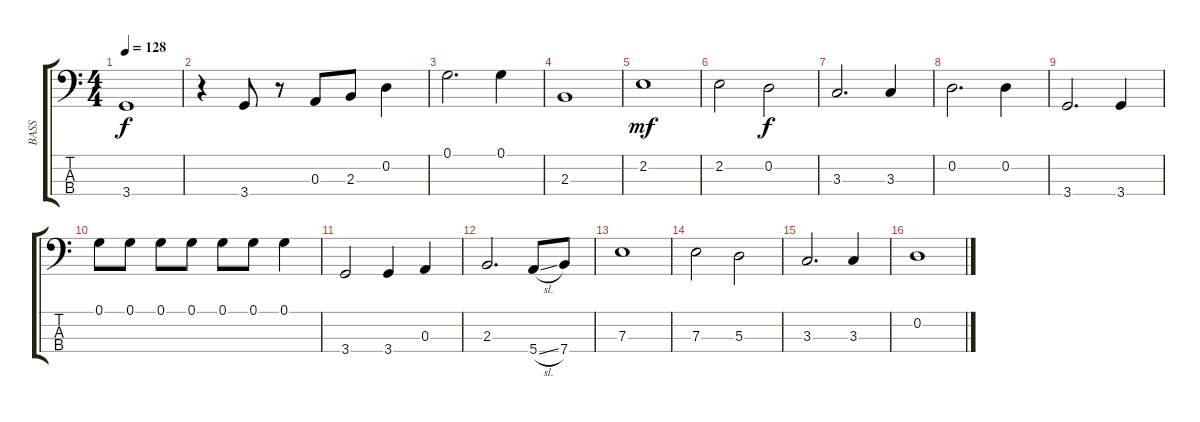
\track ("BASS" "BASS") {instrument fretlessbass}
\staff {score tabs}
\tuning (G2 D2 A1 E1) {hide}
\ts (4 4)
\tempo 128
\clef f4
\ks c
3.4.1{dy f} |
r.4 3.4.8 r.8 0.3.8 2.3.8 0.2.4 |
0.1.2{d} 0.1.4 |
2.3.1 |
2.2.1{dy mf} |
2.2.2 0.2.2{dy f} |
3.3.2{d} 3.3.4 |
0.2.2{d} 0.2.4 |
3.4.2{d} 3.4.4 |
0.1.8 0.1.8 0.1.8 0.1.8 0.1.8 0.1.8 0.1.4 |
3.4.2 3.4.4 0.3.4 |
2.3.2{d} 5.4{sl}.8 7.4.8 |
7.3.1 |
7.3.2 5.3.2 |
3.3.2{d} 3.3.4 |
0.2.1
